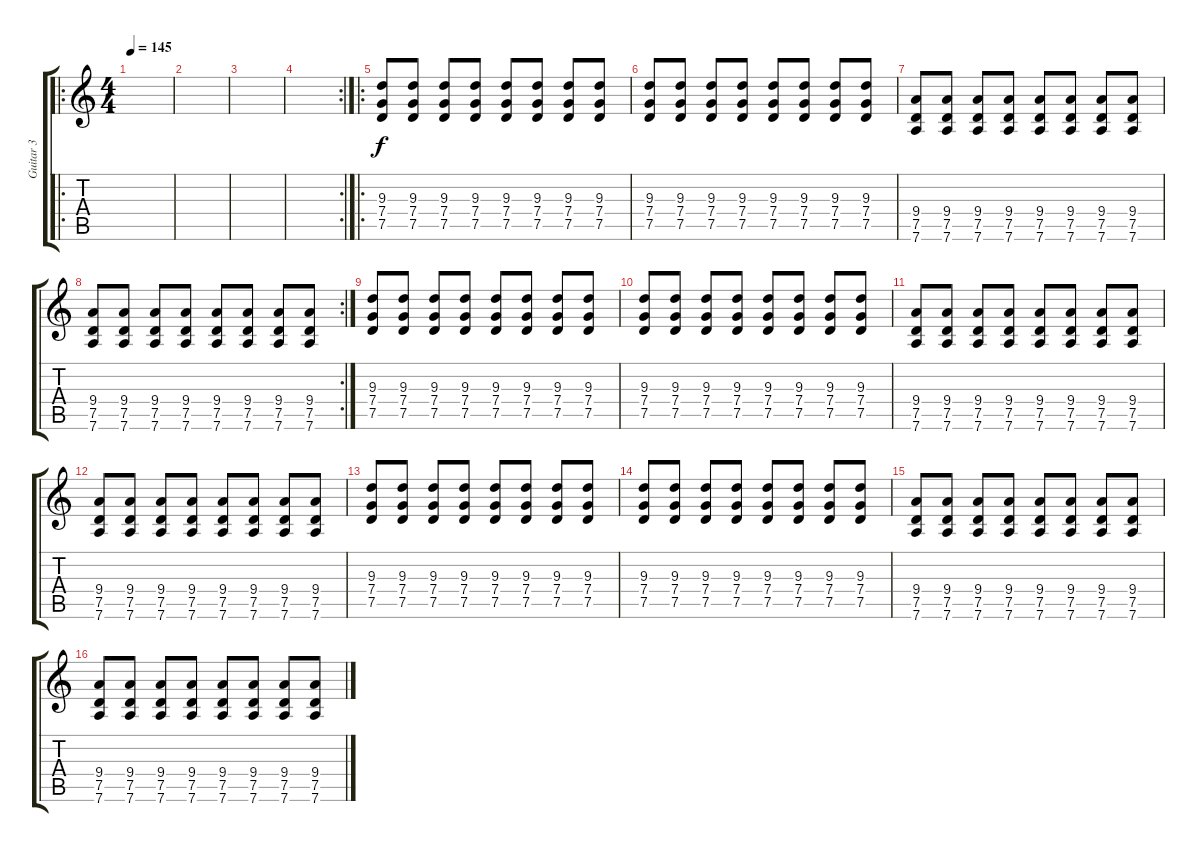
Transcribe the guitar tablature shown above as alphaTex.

\track ("Guitar 3" "Guitar 3") {instrument distortionguitar}
\staff {score tabs}
\tuning (D4 A3 F3 C3 G2 D2) {hide}
\ro
\ts (4 4)
\tempo 145
\clef g2
\ks c
|
|
|
\rc 2
|
\ro
(9.3 7.4 7.5).8 (9.3 7.4 7.5).8 (9.3 7.4 7.5).8 (9.3 7.4 7.5).8 (9.3 7.4 7.5).8 (9.3 7.4 7.5).8 (9.3 7.4 7.5).8 (9.3 7.4 7.5).8 |
(9.3 7.4 7.5).8 (9.3 7.4 7.5).8 (9.3 7.4 7.5).8 (9.3 7.4 7.5).8 (9.3 7.4 7.5).8 (9.3 7.4 7.5).8 (9.3 7.4 7.5).8 (9.3 7.4 7.5).8 |
(9.4 7.5 7.6).8 (9.4 7.5 7.6).8 (9.4 7.5 7.6).8 (9.4 7.5 7.6).8 (9.4 7.5 7.6).8 (9.4 7.5 7.6).8 (9.4 7.5 7.6).8 (9.4 7.5 7.6).8 |
\rc 2
(9.4 7.5 7.6).8 (9.4 7.5 7.6).8 (9.4 7.5 7.6).8 (9.4 7.5 7.6).8 (9.4 7.5 7.6).8 (9.4 7.5 7.6).8 (9.4 7.5 7.6).8 (9.4 7.5 7.6).8 |
(9.3 7.4 7.5).8 (9.3 7.4 7.5).8 (9.3 7.4 7.5).8 (9.3 7.4 7.5).8 (9.3 7.4 7.5).8 (9.3 7.4 7.5).8 (9.3 7.4 7.5).8 (9.3 7.4 7.5).8 |
(9.3 7.4 7.5).8 (9.3 7.4 7.5).8 (9.3 7.4 7.5).8 (9.3 7.4 7.5).8 (9.3 7.4 7.5).8 (9.3 7.4 7.5).8 (9.3 7.4 7.5).8 (9.3 7.4 7.5).8 |
(9.4 7.5 7.6).8 (9.4 7.5 7.6).8 (9.4 7.5 7.6).8 (9.4 7.5 7.6).8 (9.4 7.5 7.6).8 (9.4 7.5 7.6).8 (9.4 7.5 7.6).8 (9.4 7.5 7.6).8 |
(9.4 7.5 7.6).8 (9.4 7.5 7.6).8 (9.4 7.5 7.6).8 (9.4 7.5 7.6).8 (9.4 7.5 7.6).8 (9.4 7.5 7.6).8 (9.4 7.5 7.6).8 (9.4 7.5 7.6).8 |
(9.3 7.4 7.5).8 (9.3 7.4 7.5).8 (9.3 7.4 7.5).8 (9.3 7.4 7.5).8 (9.3 7.4 7.5).8 (9.3 7.4 7.5).8 (9.3 7.4 7.5).8 (9.3 7.4 7.5).8 |
(9.3 7.4 7.5).8 (9.3 7.4 7.5).8 (9.3 7.4 7.5).8 (9.3 7.4 7.5).8 (9.3 7.4 7.5).8 (9.3 7.4 7.5).8 (9.3 7.4 7.5).8 (9.3 7.4 7.5).8 |
(9.4 7.5 7.6).8 (9.4 7.5 7.6).8 (9.4 7.5 7.6).8 (9.4 7.5 7.6).8 (9.4 7.5 7.6).8 (9.4 7.5 7.6).8 (9.4 7.5 7.6).8 (9.4 7.5 7.6).8 |
(9.4 7.5 7.6).8 (9.4 7.5 7.6).8 (9.4 7.5 7.6).8 (9.4 7.5 7.6).8 (9.4 7.5 7.6).8 (9.4 7.5 7.6).8 (9.4 7.5 7.6).8 (9.4 7.5 7.6).8
